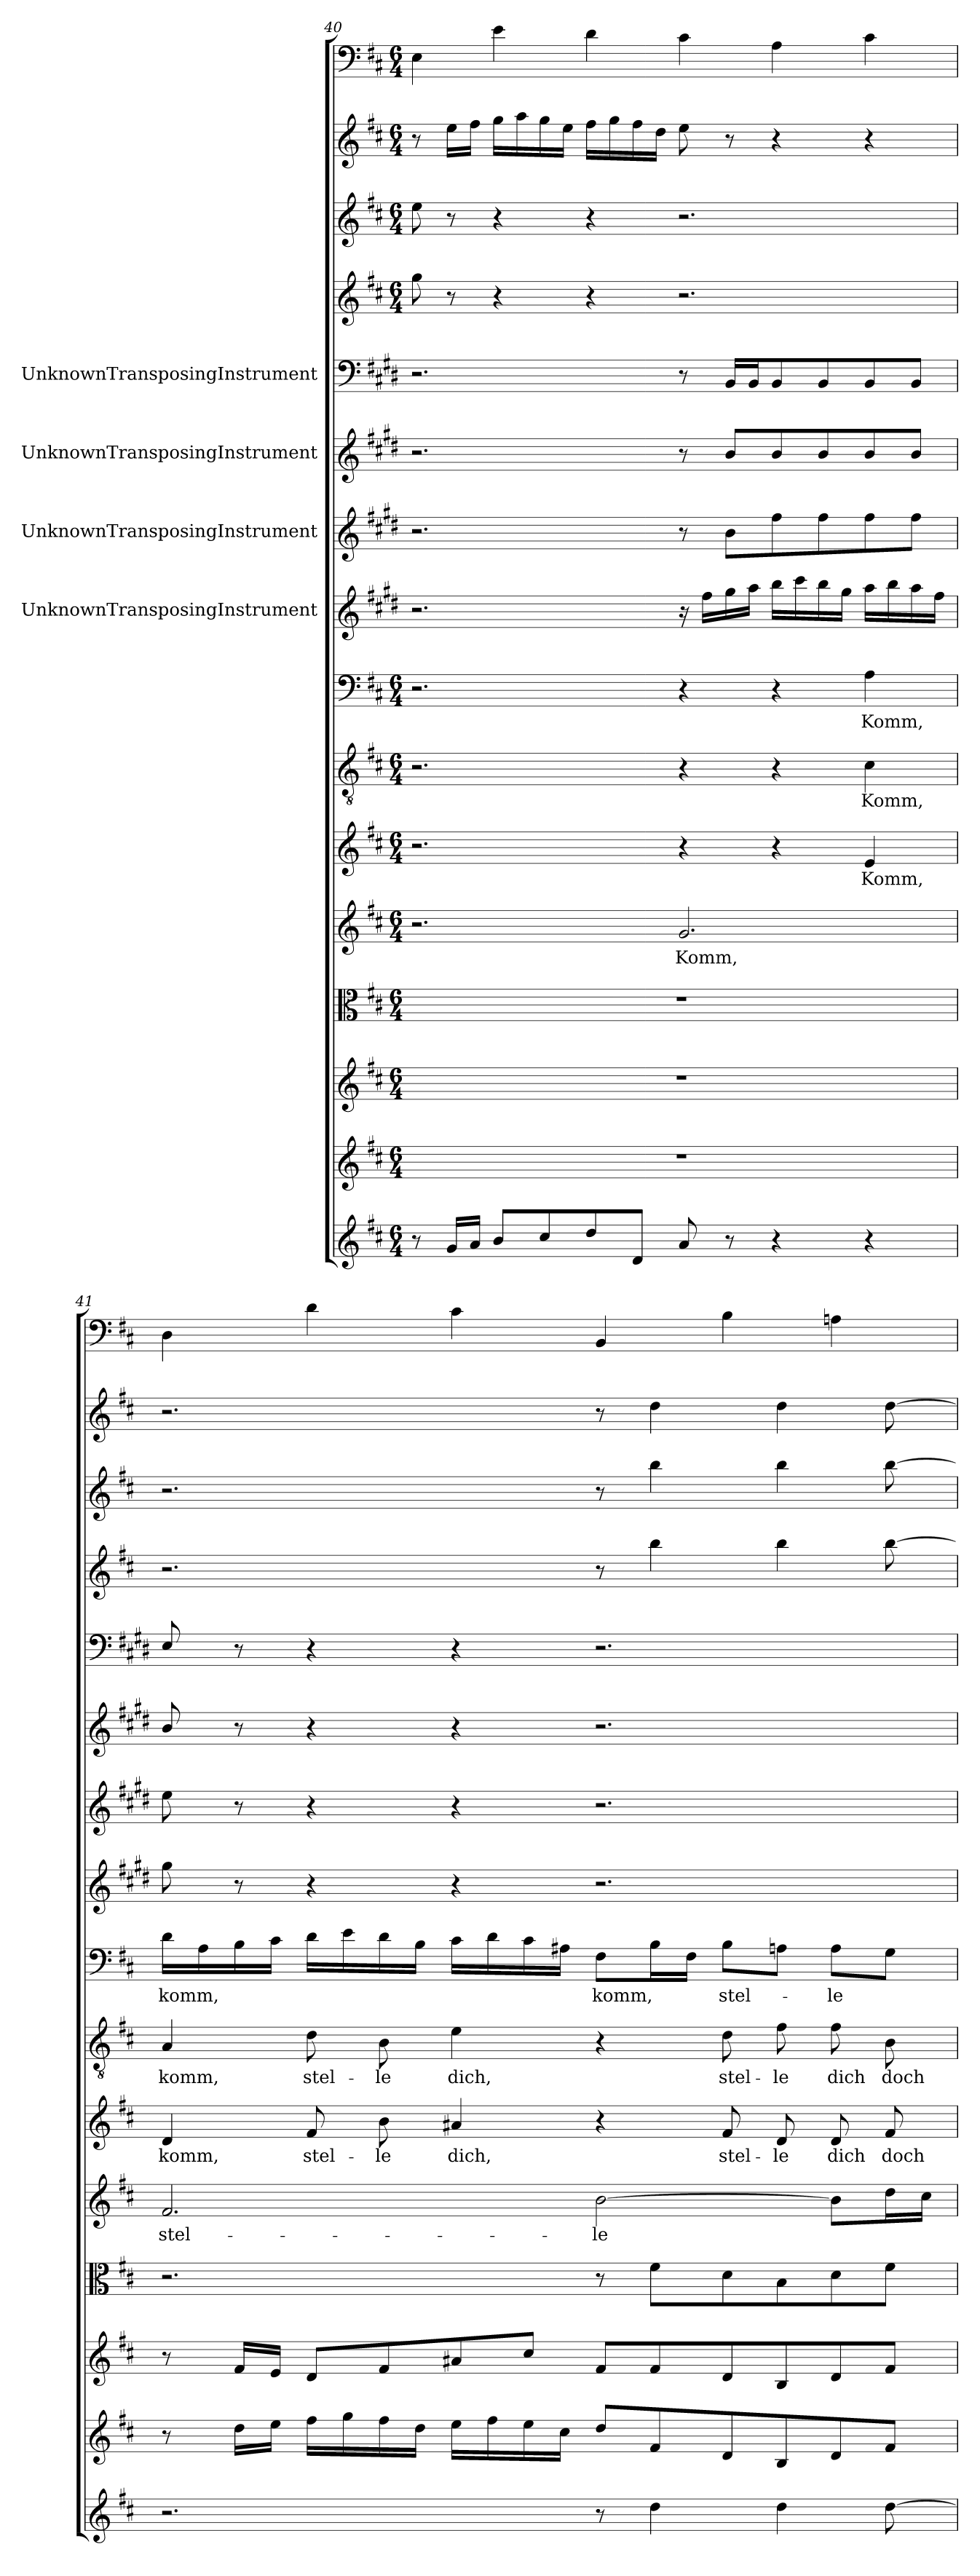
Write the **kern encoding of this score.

**kern	**kern	**kern	**kern	**kern	**text	**kern	**text	**kern	**text	**kern	**text	**kern	**kern	**kern	**kern	**kern	**kern	**kern	**kern
*part16	*part15	*part14	*part13	*part12	*part12	*part11	*part11	*part10	*part10	*part9	*part9	*part8	*part7	*part6	*part5	*part4	*part3	*part2	*part1
*staff16	*staff15	*staff14	*staff13	*staff12	*staff12	*staff11	*staff11	*staff10	*staff10	*staff9	*staff9	*staff8	*staff7	*staff6	*staff5	*staff4	*staff3	*staff2	*staff1
*	*	*	*	*	*	*	*	*	*	*	*	*I"UnknownTransposingInstrument	*I"UnknownTransposingInstrument	*I"UnknownTransposingInstrument	*I"UnknownTransposingInstrument	*	*	*	*
*clefG2	*clefG2	*clefG2	*clefC3	*clefG2	*	*clefG2	*	*clefGv2	*	*clefF4	*	*clefG2	*clefG2	*clefG2	*clefF4	*clefG2	*clefG2	*clefG2	*clefF4
*	*	*	*	*	*	*	*	*	*	*	*	*ITrd1c2	*ITrd1c2	*ITrd1c2	*ITrd1c2	*	*	*	*
*k[f#c#]	*k[f#c#]	*k[f#c#]	*k[f#c#]	*k[f#c#]	*	*k[f#c#]	*	*k[f#c#]	*	*k[f#c#]	*	*k[f#c#]	*k[f#c#]	*k[f#c#]	*k[f#c#]	*k[f#c#]	*k[f#c#]	*k[f#c#]	*k[f#c#]
*D:	*D:	*D:	*D:	*D:	*	*D:	*	*D:	*	*D:	*	*	*	*	*	*D:	*D:	*D:	*D:
*M6/4	*M6/4	*M6/4	*M6/4	*M6/4	*	*M6/4	*	*M6/4	*	*M6/4	*	*	*	*	*	*M6/4	*M6/4	*M6/4	*M6/4
=40	=40	=40	=40	=40	=40	=40	=40	=40	=40	=40	=40	=40	=40	=40	=40	=40	=40	=40	=40
8r	1.r	1.r	1.r	2.r	.	2.r	.	2.r	.	2.r	.	2.r	2.r	2.r	2.r	8gg\	8ee\	8r	4E\
16g/LL	.	.	.	.	.	.	.	.	.	.	.	.	.	.	.	8r	8r	16ee\LL	.
16a/JJ	.	.	.	.	.	.	.	.	.	.	.	.	.	.	.	.	.	16ff#\JJ	.
8b/L	.	.	.	.	.	.	.	.	.	.	.	.	.	.	.	4r	4r	16gg\LL	4e\
.	.	.	.	.	.	.	.	.	.	.	.	.	.	.	.	.	.	16aa\	.
8cc#/	.	.	.	.	.	.	.	.	.	.	.	.	.	.	.	.	.	16gg\	.
.	.	.	.	.	.	.	.	.	.	.	.	.	.	.	.	.	.	16ee\JJ	.
8dd/	.	.	.	.	.	.	.	.	.	.	.	.	.	.	.	4r	4r	16ff#\LL	4d\
.	.	.	.	.	.	.	.	.	.	.	.	.	.	.	.	.	.	16gg\	.
8d/J	.	.	.	.	.	.	.	.	.	.	.	.	.	.	.	.	.	16ff#\	.
.	.	.	.	.	.	.	.	.	.	.	.	.	.	.	.	.	.	16dd\JJ	.
8a/	.	.	.	2.g/	Komm,	4r	.	4r	.	4r	.	16r	8r	8r	8r	2.r	2.r	8ee\	4c#\
.	.	.	.	.	.	.	.	.	.	.	.	16ee\LL	.	.	.	.	.	.	.
8r	.	.	.	.	.	.	.	.	.	.	.	16ff#\	8a\L	8a/L	16AA/LL	.	.	8r	.
.	.	.	.	.	.	.	.	.	.	.	.	16gg\JJ	.	.	16AA/J	.	.	.	.
4r	.	.	.	.	.	4r	.	4r	.	4r	.	16aa\LL	8ee\	8a/	8AA/	.	.	4r	4A\
.	.	.	.	.	.	.	.	.	.	.	.	16bb\	.	.	.	.	.	.	.
.	.	.	.	.	.	.	.	.	.	.	.	16aa\	8ee\	8a/	8AA/	.	.	.	.
.	.	.	.	.	.	.	.	.	.	.	.	16ff#\JJ	.	.	.	.	.	.	.
4r	.	.	.	.	.	4e/	Komm,	4c#\	Komm,	4A\	Komm,	16gg\LL	8ee\	8a/	8AA/	.	.	4r	4c#\
.	.	.	.	.	.	.	.	.	.	.	.	16aa\	.	.	.	.	.	.	.
.	.	.	.	.	.	.	.	.	.	.	.	16gg\	8ee\J	8a/J	8AA/J	.	.	.	.
.	.	.	.	.	.	.	.	.	.	.	.	16ee\JJ	.	.	.	.	.	.	.
=41	=41	=41	=41	=41	=41	=41	=41	=41	=41	=41	=41	=41	=41	=41	=41	=41	=41	=41	=41
2.r	8r	8r	2.r	2.f#/	stel-	4d/	komm,	4A/	komm,	16d\LL	komm,	8ff#\	8dd\	8a/	8D/	2.r	2.r	2.r	4D\
.	.	.	.	.	.	.	.	.	.	16A\	.	.	.	.	.	.	.	.	.
.	16dd\LL	16f#/LL	.	.	.	.	.	.	.	16B\	.	8r	8r	8r	8r	.	.	.	.
.	16ee\JJ	16e/JJ	.	.	.	.	.	.	.	16c#\JJ	.	.	.	.	.	.	.	.	.
.	16ff#\LL	8d/L	.	.	.	8f#/	stel-	8d\	stel-	16d\LL	.	4r	4r	4r	4r	.	.	.	4d\
.	16gg\	.	.	.	.	.	.	.	.	16e\	.	.	.	.	.	.	.	.	.
.	16ff#\	8f#/	.	.	.	8b\	-le	8B\	-le	16d\	.	.	.	.	.	.	.	.	.
.	16dd\JJ	.	.	.	.	.	.	.	.	16B\JJ	.	.	.	.	.	.	.	.	.
.	16ee\LL	8a#X/	.	.	.	4a#X/	dich,	4e\	dich,	16c#\LL	.	4r	4r	4r	4r	.	.	.	4c#\
.	16ff#\	.	.	.	.	.	.	.	.	16d\	.	.	.	.	.	.	.	.	.
.	16ee\	8cc#/J	.	.	.	.	.	.	.	16c#\	.	.	.	.	.	.	.	.	.
.	16cc#\JJ	.	.	.	.	.	.	.	.	16A#X\JJ	.	.	.	.	.	.	.	.	.
8r	8dd/L	8f#/L	8r	[2b\	-le	4r	.	4r	.	8F#\L	komm,	2.r	2.r	2.r	2.r	8r	8r	8r	4BB/
4dd\	8f#/	8f#/	8f#\L	.	.	.	.	.	.	16B\L	.	.	.	.	.	4bb\	4bb\	4dd\	.
.	.	.	.	.	.	.	.	.	.	16F#\JJ	.	.	.	.	.	.	.	.	.
.	8d/	8d/	8d\	.	.	8f#/	stel-	8d\	stel-	8B\L	stel-	.	.	.	.	.	.	.	4B\
4dd\	8B/	8B/	8B\	.	.	8d/	-le	8f#\	-le	8An\J	.	.	.	.	.	4bb\	4bb\	4dd\	.
.	8d/	8d/	8d\	8b\L]	.	8d/	dich	8f#\	dich	8A\L	-le	.	.	.	.	.	.	.	4An\
[8dd\	8f#/J	8f#/J	8f#\J	16dd\L	.	8f#/	doch	8B\	doch	8G\J	.	.	.	.	.	[8bb\	[8bb\	[8dd\	.
.	.	.	.	16cc#\JJ	.	.	.	.	.	.	.	.	.	.	.	.	.	.	.
=	=	=	=	=	=	=	=	=	=	=	=	=	=	=	=	=	=	=	=
*-	*-	*-	*-	*-	*-	*-	*-	*-	*-	*-	*-	*-	*-	*-	*-	*-	*-	*-	*-
